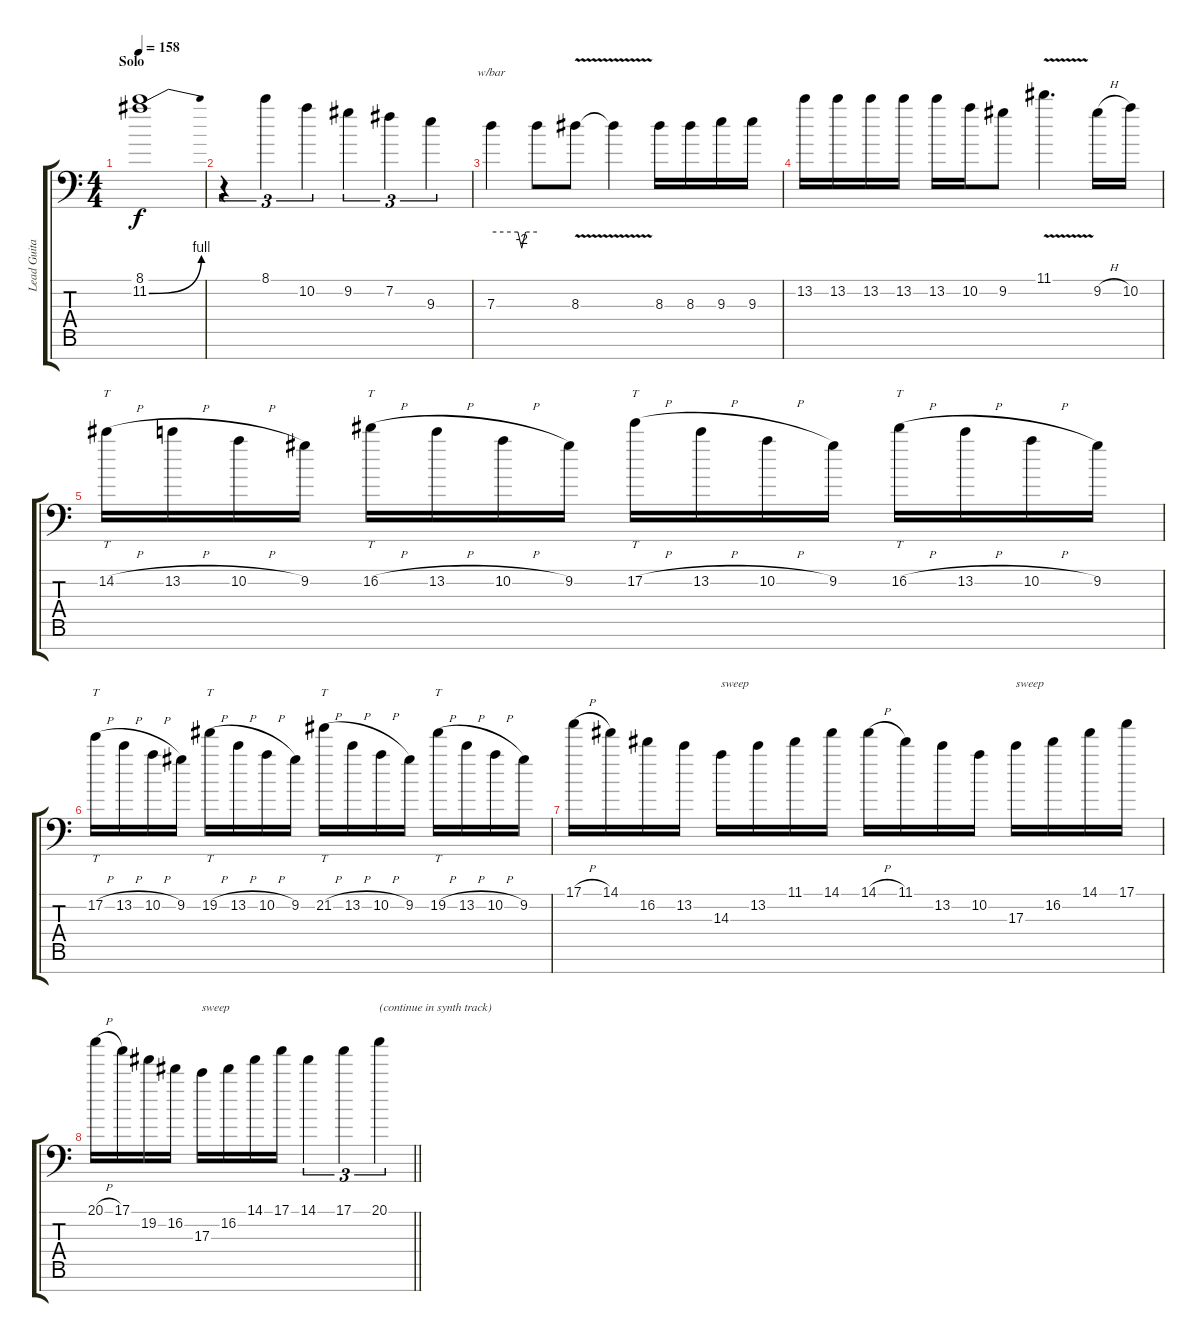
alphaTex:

\track ("Lead Guitar" "Lead Guita") {instrument distortionguitar}
\staff {score tabs}
\tuning (E4 B3 G3 D3 A2 D2 A1) {hide}
\ts (4 4)
\section ("" "Solo")
\tempo 158
\clef f4
\ks c
(8.1 11.2{be (bend 0 0 60 4)}).1{dy f volume 16} |
r.4{tu (3 2)} 8.1.4{tu (3 2)} 10.2.4{tu (3 2)} 9.2.4{tu (3 2)} 7.2.4{tu (3 2)} 9.3.4{tu (3 2)} |
7.3.4{tbe (custom default 0 0 35 0 40 -8 45 0 60 0)} 7.3{t}.8 8.3{v}.8 8.3{t}.4 8.3.16 8.3.16 9.3.16 9.3.16 |
13.2.16 13.2.16 13.2.16 13.2.16 13.2.16 10.2.16 9.2.8 11.1{v}.4{d} 9.2{h}.16 10.2.16 |
14.2{h}.16{tt} 13.2{h}.16 10.2{h}.16 9.2.16 16.2{h}.16{tt} 13.2{h}.16 10.2{h}.16 9.2.16 17.2{h}.16{tt} 13.2{h}.16 10.2{h}.16 9.2.16 16.2{h}.16{tt} 13.2{h}.16 10.2{h}.16 9.2.16 |
17.2{h}.16{tt} 13.2{h}.16 10.2{h}.16 9.2.16 19.2{h}.16{tt} 13.2{h}.16 10.2{h}.16 9.2.16 21.2{h}.16{tt} 13.2{h}.16 10.2{h}.16 9.2.16 19.2{h}.16{tt} 13.2{h}.16 10.2{h}.16 9.2.16 |
17.1{h}.16 14.1.16 16.2.16 13.2.16 14.3.16{txt "sweep"} 13.2.16 11.1.16 14.1.16 14.1{h}.16 11.1.16 13.2.16 10.2.16 17.3.16{txt "sweep"} 16.2.16 14.1.16 17.1.16 |
\barLineRight lightlight
20.1{h}.16 17.1.16 19.2.16 16.2.16 17.3.16{txt "sweep"} 16.2.16 14.1.16 17.1.16 14.1.4{tu (3 2)} 17.1.4{tu (3 2)} 20.1.4{tu (3 2) txt "(continue in synth track)"}
